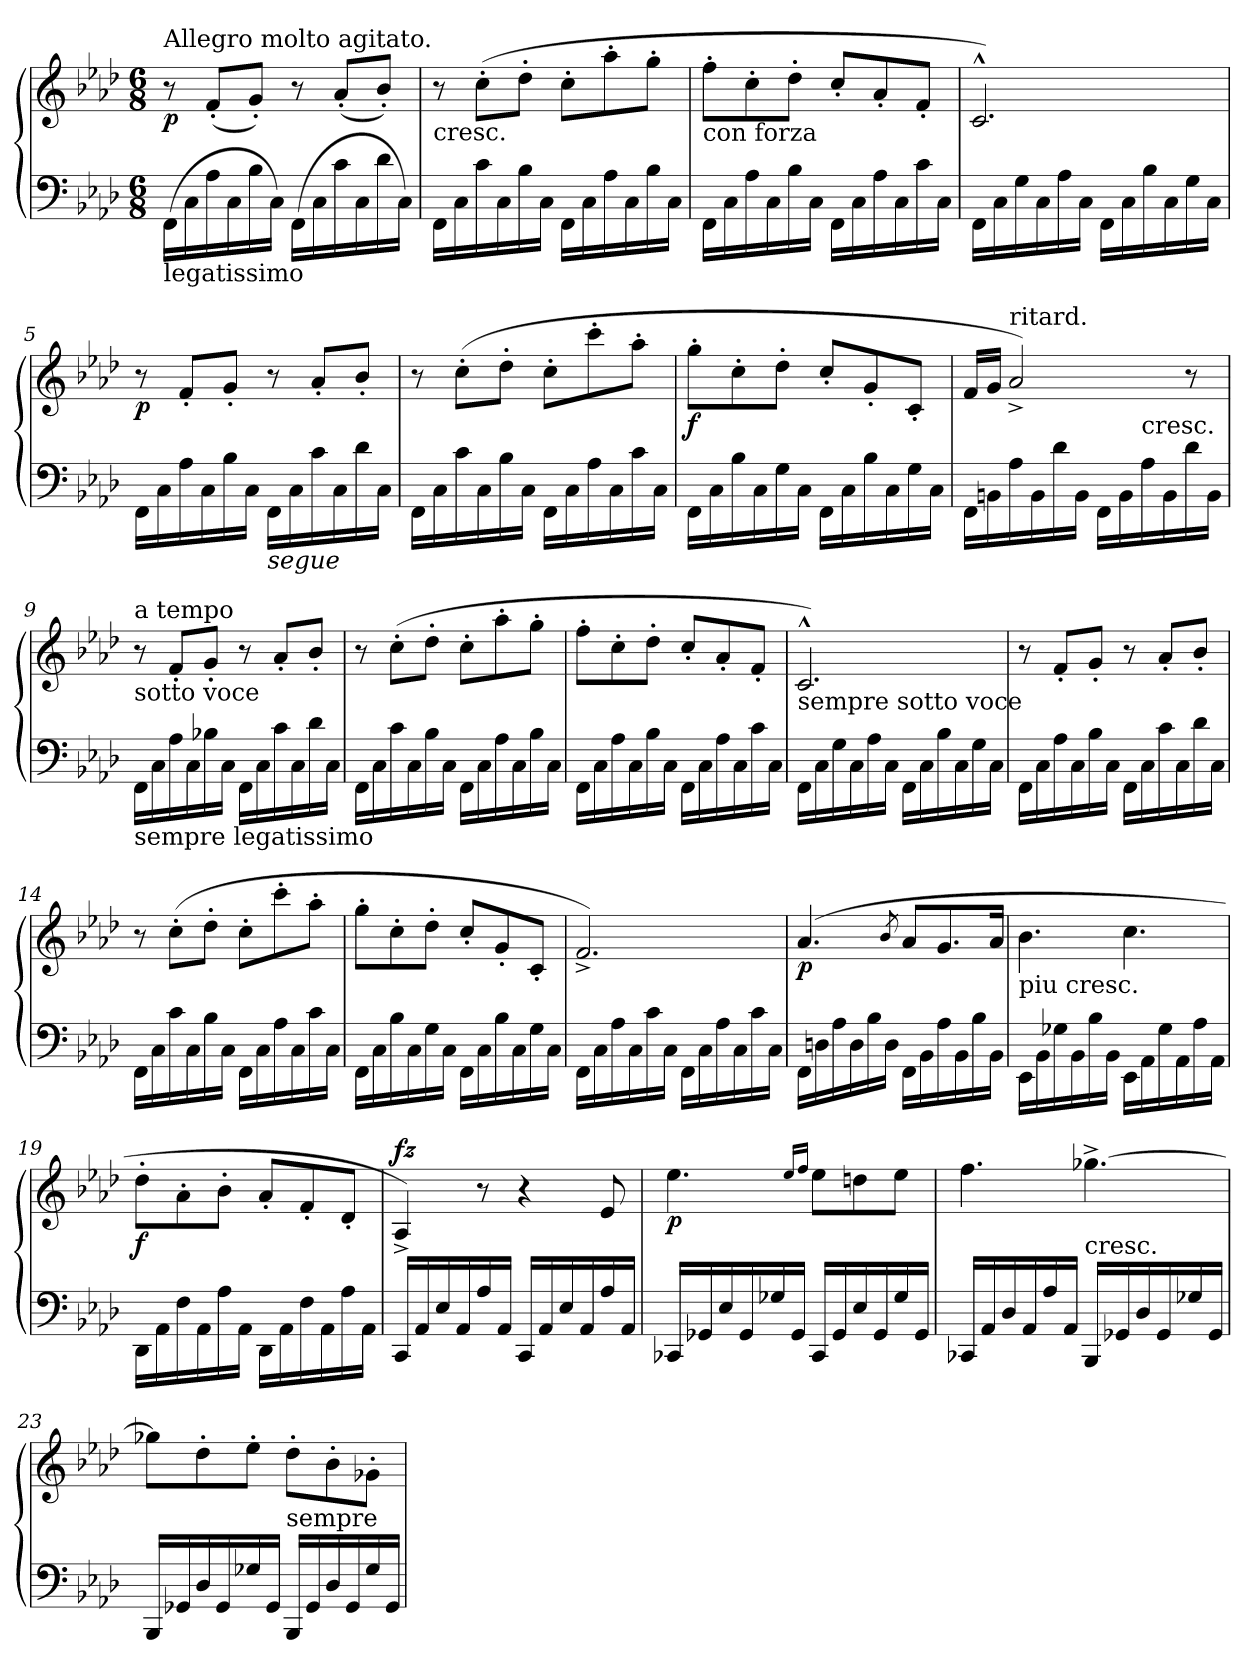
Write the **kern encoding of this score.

**kern	**kern	**dynam
*part1	*part1	*part1
*staff2	*staff1	*staff1/2
*clefF4	*clefG2	*
*k[b-e-a-d-]	*k[b-e-a-d-]	*
*f:	*f:	*
*M6/8	*M6/8	*
=1	=1	=1
!	!LO:TX:a:t=Allegro molto agitato.	!
!LO:TX:b:t=legatissimo	!	!
!	!	!LO:DY:b
(>16FF\LL	8r	p
16C\	.	.
16A-\	(<8f'</L	.
16C\	.	.
16B-\	8g'</J)	.
16C\JJ)	.	.
(>16FF\LL	8r	.
16C\	.	.
16c\	(<8a-'</L	.
16C\	.	.
16d-\	8b-'</J)	.
16C\JJ)	.	.
=2	=2	=2
!	!LO:TX:b:t=cresc.	!
16FF\LL	8r	.
16C\	.	.
16c\	(>8cc'>\L	.
16C\	.	.
16B-\	8dd-'>\J	.
16C\JJ	.	.
16FF\LL	8cc'>\L	.
16C\	.	.
16A-\	8aa-'>\	.
16C\	.	.
16B-\	8gg'>\J	.
16C\JJ	.	.
=3	=3	=3
!	!LO:TX:b:t=con forza	!
16FF\LL	8ff'>\L	.
16C\	.	.
16A-\	8cc'>\	.
16C\	.	.
16B-\	8dd-'>\J	.
16C\JJ	.	.
16FF\LL	8cc'>/L	.
16C\	.	.
16A-\	8a-'>/	.
16C\	.	.
16c\	8f'>/J	.
16C\JJ	.	.
=4	=4	=4
16FF\LL	2.c^^/)	.
16C\	.	.
16G\	.	.
16C\	.	.
16A-\	.	.
16C\JJ	.	.
16FF\LL	.	.
16C\	.	.
16B-\	.	.
16C\	.	.
16G\	.	.
16C\JJ	.	.
=5	=5	=5
!	!	!LO:DY:b
16FF\LL	8r	p
16C\	.	.
16A-\	8f'>/L	.
16C\	.	.
16B-\	8g'>/J	.
16C\JJ	.	.
!LO:TX:b:i:t=segue	!	!
16FF\LL	8r	.
16C\	.	.
16c\	8a-'>/L	.
16C\	.	.
16d-\	8b-'>/J	.
16C\JJ	.	.
=6	=6	=6
16FF\LL	8r	.
16C\	.	.
16c\	(>8cc'>\L	.
16C\	.	.
16B-\	8dd-'>\J	.
16C\JJ	.	.
16FF\LL	8cc'>\L	.
16C\	.	.
16A-\	8ccc'>\	.
16C\	.	.
16c\	8aa-'>\J	.
16C\JJ	.	.
=7	=7	=7
!	!	!LO:DY:b
16FF\LL	8gg'>\L	f
16C\	.	.
16B-\	8cc'>\	.
16C\	.	.
16G\	8dd-'>\J	.
16C\JJ	.	.
16FF\LL	8cc'>/L	.
16C\	.	.
16B-\	8g'>/	.
16C\	.	.
16G\	8c'>/J	.
16C\JJ	.	.
=8	=8	=8
16FF\LL	16f/LL	.
16BBn\	16g/JJ	.
!	!LO:TX:a:t=ritard.	!
16A-\	2a-^>/)	.
16BB\	.	.
16d-\	.	.
16BB\JJ	.	.
16FF\LL	.	.
16BB\	.	.
!LO:TX:a:t=cresc.	!	!
16A-\	.	.
16BB\	.	.
16d-\	8r	.
16BB\JJ	.	.
=9	=9	=9
!	!LO:TX:a:t=a tempo	!
!	!LO:TX:b:t=sotto voce	!
!LO:TX:b:t=sempre legatissimo	!	!
16FF\LL	8r	.
16C\	.	.
16A-\	8f'>/L	.
16C\	.	.
16B-X\	8g'>/J	.
16C\JJ	.	.
16FF\LL	8r	.
16C\	.	.
16c\	8a-'>/L	.
16C\	.	.
16d-\	8b-'>/J	.
16C\JJ	.	.
=10	=10	=10
16FF\LL	8r	.
16C\	.	.
16c\	(>8cc'>\L	.
16C\	.	.
16B-\	8dd-'>\J	.
16C\JJ	.	.
16FF\LL	8cc'>\L	.
16C\	.	.
16A-\	8aa-'>\	.
16C\	.	.
16B-\	8gg'>\J	.
16C\JJ	.	.
=11	=11	=11
16FF\LL	8ff'>\L	.
16C\	.	.
16A-\	8cc'>\	.
16C\	.	.
16B-\	8dd-'>\J	.
16C\JJ	.	.
16FF\LL	8cc'>/L	.
16C\	.	.
16A-\	8a-'>/	.
16C\	.	.
16c\	8f'>/J	.
16C\JJ	.	.
=12	=12	=12
!	!LO:TX:b:t=sempre sotto voce	!
16FF\LL	2.c^^/)	.
16C\	.	.
16G\	.	.
16C\	.	.
16A-\	.	.
16C\JJ	.	.
16FF\LL	.	.
16C\	.	.
16B-\	.	.
16C\	.	.
16G\	.	.
16C\JJ	.	.
=13	=13	=13
16FF\LL	8r	.
16C\	.	.
16A-\	8f'>/L	.
16C\	.	.
16B-\	8g'>/J	.
16C\JJ	.	.
16FF\LL	8r	.
16C\	.	.
16c\	8a-'>/L	.
16C\	.	.
16d-\	8b-'>/J	.
16C\JJ	.	.
=14	=14	=14
16FF\LL	8r	.
16C\	.	.
16c\	(>8cc'>\L	.
16C\	.	.
16B-\	8dd-'>\J	.
16C\JJ	.	.
16FF\LL	8cc'>\L	.
16C\	.	.
16A-\	8ccc'>\	.
16C\	.	.
16c\	8aa-'>\J	.
16C\JJ	.	.
=15	=15	=15
16FF\LL	8gg'>\L	.
16C\	.	.
16B-\	8cc'>\	.
16C\	.	.
16G\	8dd-'>\J	.
16C\JJ	.	.
16FF\LL	8cc'>/L	.
16C\	.	.
16B-\	8g'>/	.
16C\	.	.
16G\	8c'>/J	.
16C\JJ	.	.
=16	=16	=16
16FF\LL	2.f^/)	.
16C\	.	.
16A-\	.	.
16C\	.	.
16c\	.	.
16C\JJ	.	.
16FF\LL	.	.
16C\	.	.
16A-\	.	.
16C\	.	.
16c\	.	.
16C\JJ	.	.
=17	=17	=17
!	!	!LO:DY:b
16FF\LL	(>4.a-/	p
16Dn\	.	.
16A-\	.	.
16D\	.	.
16B-\	.	.
16D\JJ	.	.
.	8qb-/	.
16FF\LL	8a-/L	.
16BB-\	.	.
16A-\	8.g/	.
16BB-\	.	.
16B-\	.	.
16BB-\JJ	16a-/Jk	.
=18	=18	=18
!	!LO:TX:b:t=piu cresc.	!
16EE-\LL	4.b-\	.
16BB-\	.	.
16G-X\	.	.
16BB-\	.	.
16B-\	.	.
16BB-\JJ	.	.
16EE-\LL	4.cc\	.
16AA-\	.	.
16G-\	.	.
16AA-\	.	.
16A-\	.	.
16AA-\JJ	.	.
=19	=19	=19
!	!	!LO:DY:b
16DD-\LL	8dd-'>\L	f
16AA-\	.	.
16F\	8a-'>\	.
16AA-\	.	.
16A-\	8b-'>\J	.
16AA-\JJ	.	.
16DD-\LL	8a-'>/L	.
16AA-\	.	.
16F\	8f'>/	.
16AA-\	.	.
16A-\	8d-'>/J	.
16AA-\JJ	.	.
=20	=20	=20
!	!	!LO:DY:a
16CC/LL	4A-^>/)	fz
16AA-/	.	.
16E-/	.	.
16AA-/	.	.
16A-/	8r	.
16AA-/JJ	.	.
16CC/LL	4r	.
16AA-/	.	.
16E-/	.	.
16AA-/	.	.
16A-/	8e-/	.
16AA-/JJ	.	.
=21	=21	=21
!	!	!LO:DY:b
16CC-X/LL	4.ee-\	p
16GG-X/	.	.
16E-/	.	.
16GG-/	.	.
16G-/	.	.
16GG-/JJ	.	.
.	16qee-/LL	.
.	16qff/JJ	.
16CC-/LL	8ee-\L	.
16GG-/	.	.
16E-/	8ddn\	.
16GG-/	.	.
16G-/	8ee-\J	.
16GG-/JJ	.	.
=22	=22	=22
16CC-X/LL	4.ff\	.
16AA-/	.	.
16D-/	.	.
16AA-/	.	.
16A-/	.	.
16AA-/JJ	.	.
!LO:TX:a:t=cresc.	!	!
16BBB-/LL	[4.gg-X^>\	.
16GG-X/	.	.
16D-/	.	.
16GG-/	.	.
16G-/	.	.
16GG-/JJ	.	.
=23	=23	=23
16BBB-/LL	8gg-X\L]	.
16GG-X/	.	.
16D-/	8dd-'>\	.
16GG-/	.	.
16G-/	8ee-'>\J	.
16GG-/JJ	.	.
!LO:TX:a:t=sempre	!	!
16BBB-/LL	8dd-'>\L	.
16GG-/	.	.
16D-/	8b-'>\	.
16GG-/	.	.
16G-/	8g-'>\J	.
16GG-/JJ	.	.
=	=	=
*-	*-	*-
